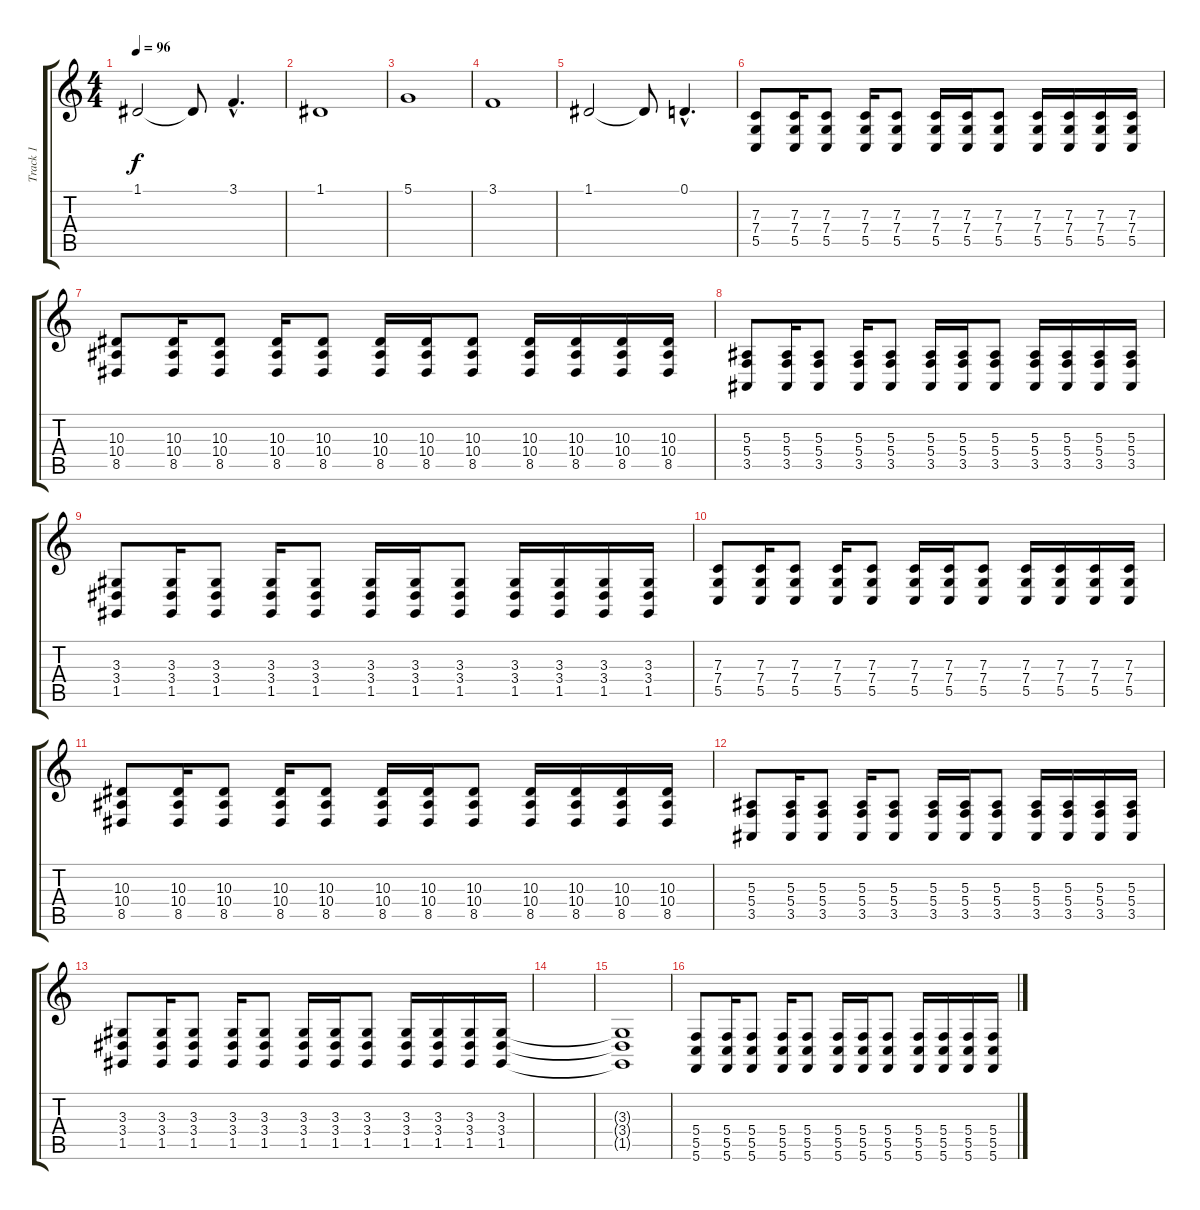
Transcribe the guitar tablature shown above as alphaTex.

\track ("Track 1" "Track 1") {instrument violin}
\staff {score tabs}
\tuning (D4 A3 F3 C3 G2 C2) {hide}
\ts (4 4)
\tempo 96
\clef g2
\ks c
1.1.2{dy f} 1.1{t}.8 3.1{hac}.4{d} |
1.1.1 |
5.1.1 |
3.1.1 |
1.1.2 1.1{t}.8 0.1{hac}.4{d} |
(7.3 7.4 5.5).8{instrument distortionguitar} (7.3 7.4 5.5).16 (7.3 7.4 5.5).8 (7.3 7.4 5.5).16 (7.3 7.4 5.5).8 (7.3 7.4 5.5).16 (7.3 7.4 5.5).16 (7.3 7.4 5.5).8 (7.3 7.4 5.5).16 (7.3 7.4 5.5).16 (7.3 7.4 5.5).16 (7.3 7.4 5.5).16 |
(10.3 10.4 8.5).8 (10.3 10.4 8.5).16 (10.3 10.4 8.5).8 (10.3 10.4 8.5).16 (10.3 10.4 8.5).8 (10.3 10.4 8.5).16 (10.3 10.4 8.5).16 (10.3 10.4 8.5).8 (10.3 10.4 8.5).16 (10.3 10.4 8.5).16 (10.3 10.4 8.5).16 (10.3 10.4 8.5).16 |
(5.3 5.4 3.5).8 (5.3 5.4 3.5).16 (5.3 5.4 3.5).8 (5.3 5.4 3.5).16 (5.3 5.4 3.5).8 (5.3 5.4 3.5).16 (5.3 5.4 3.5).16 (5.3 5.4 3.5).8 (5.3 5.4 3.5).16 (5.3 5.4 3.5).16 (5.3 5.4 3.5).16 (5.3 5.4 3.5).16 |
(3.3 3.4 1.5).8 (3.3 3.4 1.5).16 (3.3 3.4 1.5).8 (3.3 3.4 1.5).16 (3.3 3.4 1.5).8 (3.3 3.4 1.5).16 (3.3 3.4 1.5).16 (3.3 3.4 1.5).8 (3.3 3.4 1.5).16 (3.3 3.4 1.5).16 (3.3 3.4 1.5).16 (3.3 3.4 1.5).16 |
(7.3 7.4 5.5).8 (7.3 7.4 5.5).16 (7.3 7.4 5.5).8 (7.3 7.4 5.5).16 (7.3 7.4 5.5).8 (7.3 7.4 5.5).16 (7.3 7.4 5.5).16 (7.3 7.4 5.5).8 (7.3 7.4 5.5).16 (7.3 7.4 5.5).16 (7.3 7.4 5.5).16 (7.3 7.4 5.5).16 |
(10.3 10.4 8.5).8 (10.3 10.4 8.5).16 (10.3 10.4 8.5).8 (10.3 10.4 8.5).16 (10.3 10.4 8.5).8 (10.3 10.4 8.5).16 (10.3 10.4 8.5).16 (10.3 10.4 8.5).8 (10.3 10.4 8.5).16 (10.3 10.4 8.5).16 (10.3 10.4 8.5).16 (10.3 10.4 8.5).16 |
(5.3 5.4 3.5).8 (5.3 5.4 3.5).16 (5.3 5.4 3.5).8 (5.3 5.4 3.5).16 (5.3 5.4 3.5).8 (5.3 5.4 3.5).16 (5.3 5.4 3.5).16 (5.3 5.4 3.5).8 (5.3 5.4 3.5).16 (5.3 5.4 3.5).16 (5.3 5.4 3.5).16 (5.3 5.4 3.5).16 |
(3.3 3.4 1.5).8 (3.3 3.4 1.5).16 (3.3 3.4 1.5).8 (3.3 3.4 1.5).16 (3.3 3.4 1.5).8 (3.3 3.4 1.5).16 (3.3 3.4 1.5).16 (3.3 3.4 1.5).8 (3.3 3.4 1.5).16 (3.3 3.4 1.5).16 (3.3 3.4 1.5).16 (3.3 3.4 1.5).16 |
|
(3.3{t} 3.4{t} 1.5{t}).1 |
(5.4 5.5 5.6).8 (5.4 5.5 5.6).16 (5.4 5.5 5.6).8 (5.4 5.5 5.6).16 (5.4 5.5 5.6).8 (5.4 5.5 5.6).16 (5.4 5.5 5.6).16 (5.4 5.5 5.6).8 (5.4 5.5 5.6).16 (5.4 5.5 5.6).16 (5.4 5.5 5.6).16 (5.4 5.5 5.6).16
